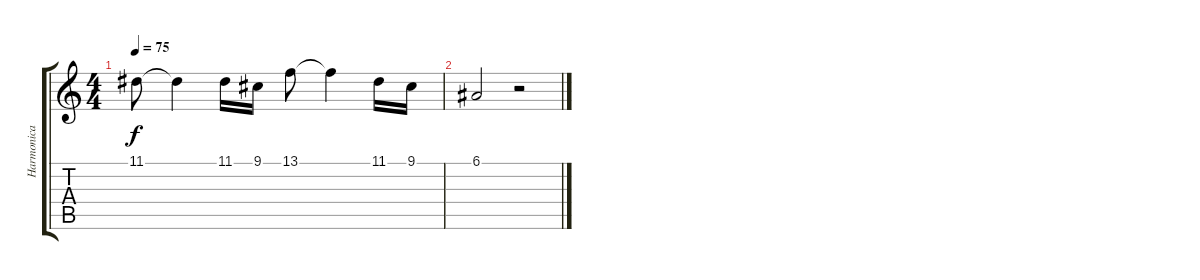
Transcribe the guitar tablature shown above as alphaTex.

\track ("Harmonica" "Harmonica") {instrument englishhorn}
\staff {score tabs}
\tuning (E4 B3 G3 D3 A2 E2) {hide}
\ts (4 4)
\tempo 75
\clef g2
\ks c
11.1.8{dy f} 11.1{t}.4 11.1.16 9.1.16 13.1.8 13.1{t}.4 11.1.16 9.1.16 |
6.1.2{volume 5} r.2
